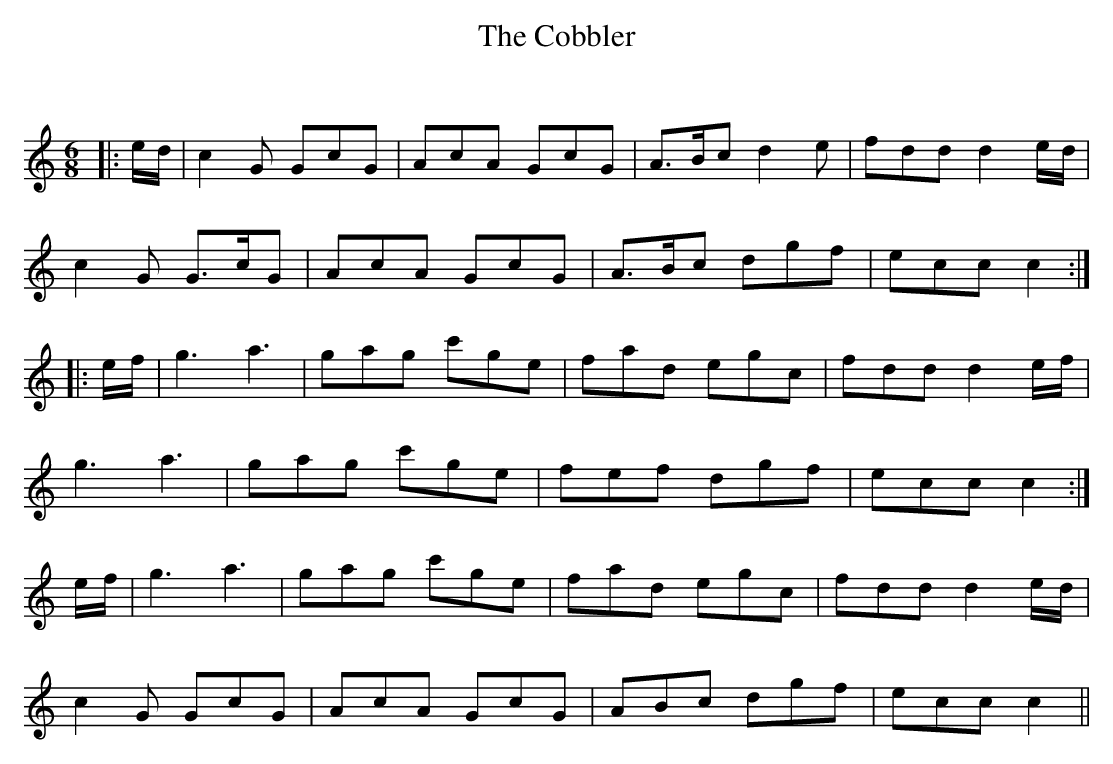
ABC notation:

X:1
T: The Cobbler
C:
Q:180
K:C
M:6/8
L:1/16
|:ed|c4G2 G2c2G2|A2c2A2 G2c2G2|A3Bc2 d4e2|f2d2d2 d4ed|
c4G2 G3cG2|A2c2A2 G2c2G2|A3Bc2 d2g2f2|e2c2c2 c4:|
|:ef|g6 a6|g2a2g2 c'2g2e2|f2a2d2 e2g2c2|f2d2d2 d4ef|
g6 a6|g2a2g2 c'2g2e2|f2e2f2 d2g2f2|e2c2c2 c4:|
ef|g6 a6|g2a2g2 c'2g2e2|f2a2d2 e2g2c2|f2d2d2 d4ed|
c4G2 G2c2G2|A2c2A2 G2c2G2|A2B2c2 d2g2f2|e2c2c2 c4||
